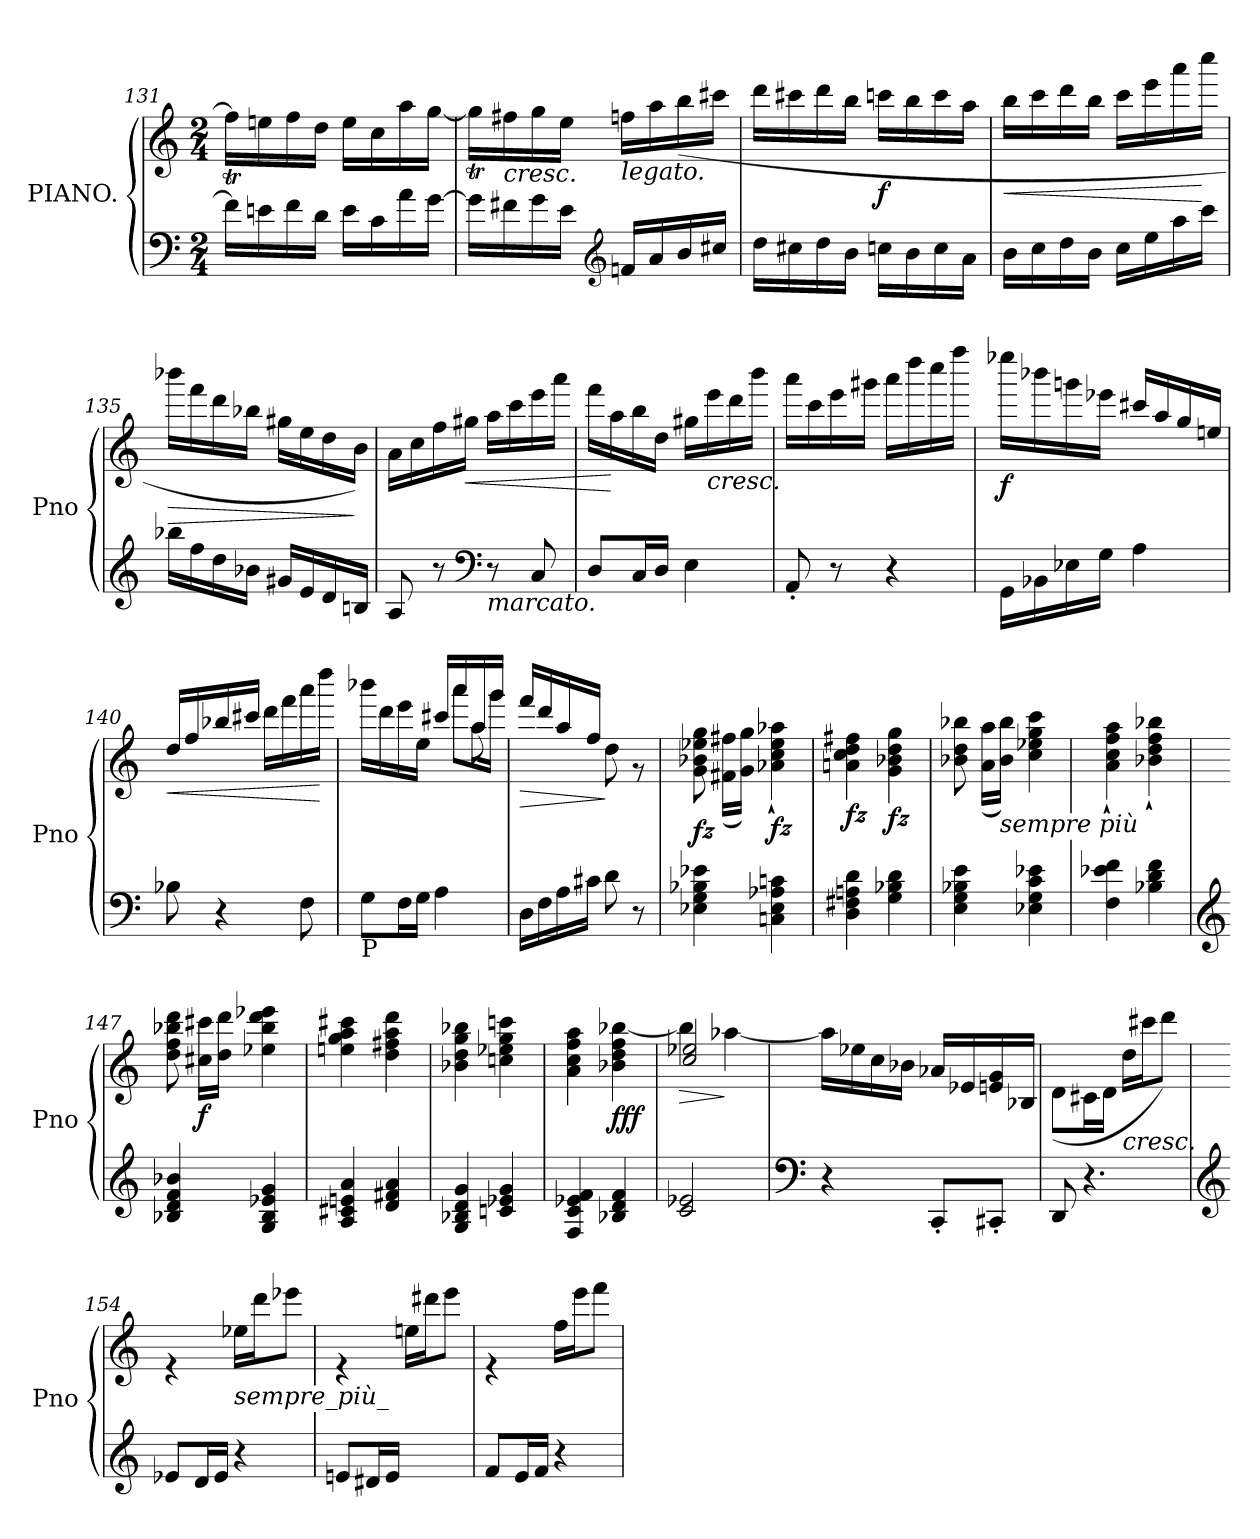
**kern	**kern	**dynam
*part1	*part1	*part1
*staff2	*staff1	*staff1/2
*I"PIANO.	*	*
*I'Pno	*	*
!!LO:LB:g=z
*clefF4	*clefG2	*
*k[]	*k[]	*
*M2/4	*M2/4	*
=131	=131	=131
*	*^	*
16f\LL]	2ryy	16ffT\LL]	.
16en\	.	16een\	.
16f\	.	16ff\	.
16d\JJ	.	16dd\JJ	.
16e\LL	.	16ee\LL	.
16c\	.	16cc\	.
16a\	.	16aa\	.
[16g\JJ	.	[16gg\JJ	.
=132	=132	=132	=132
16g\LL]	2ryy	16ggT\LL]	.
!	!	!LO:TX:b:i:t=cresc.	!
16f#X\	.	16ff#X\	.
16g\	.	16gg\	.
16e\JJ	.	16ee\JJ	.
*clefG2	*	*	*
!	!	!LO:TX:b:i:t=legato.	!
16fn/LL	.	16ffn\LL	.
16a/	.	16aa\	.
16b/	.	(>16bb\	.
16cc#X/JJ	.	16ccc#X\JJ	.
=133	=133	=133	=133
16dd\LL	2ryy	16ddd\LL	.
16cc#X\	.	16ccc#X\	.
16dd\	.	16ddd\	.
16b\JJ	.	16bb\JJ	.
!	!	!	!LO:DY:b
16ccn\LL	.	16cccn\LL	f
16b\	.	16bb\	.
16cc\	.	16ccc\	.
16a\JJ	.	16aa\JJ	.
=134	=134	=134	=134
!	!	!	!LO:HP:b
16b\LL	2ryy	16bb\LL	<
16cc\	.	16ccc\	.
16dd\	.	16ddd\	.
16b\JJ	.	16bb\JJ	.
16cc\LL	.	16ccc\LL	.
16ee\	.	16eee\	.
16aa\	.	16aaa\	.
16ccc\JJ	.	16cccc\JJ	[
!!LO:PB:g=z	!!
=135	=135	=135	=135
!	!	!	!LO:HP:b
16bb-X\LL	2ryy	16bbb-X\LL	>
16ff\	.	16fff\	.
16dd\	.	16ddd\	.
16b-X\JJ	.	16bb-X\JJ	.
16g#X/LL	.	16gg#X\LL	.
16e/	.	16ee\	.
16d/	.	16dd\	.
16Bn/JJ	.	16b\JJ)	]
=136	=136	=136	=136
8A/	2ryy	16a\LL	.
.	.	16cc\	.
8r	.	16ff\	.
!	!	!	!LO:HP:b
.	.	16gg#X\JJ	<
*clefF4	*	*	*
!LO:TX:b:i:t=marcato.	!	!	!
8r	.	16aa\LL	.
.	.	16ccc\	.
8C/	.	16eee\	.
.	.	16aaa\JJ	.
=137	=137	=137	=137
8D/L	2ryy	16fff\LL	.
.	.	16aa\	[
16C/L	.	16bb\	.
16D/JJ	.	16dd\JJ	.
4E\	.	16gg#X\LL	.
!	!	!LO:TX:b:i:t=cresc.	!
.	.	16eee\	.
.	.	16ddd\	.
.	.	16bbb\JJ	.
=138	=138	=138	=138
8AA'/	2ryy	16aaa\LL	.
.	.	16ccc\	.
8r	.	16eee\	.
.	.	16ggg#X\JJ	.
4r	.	16aaa\LL	.
.	.	16dddd\	.
.	.	16cccc\	.
.	.	16ffff\JJ	.
!!LO:LB:g=z	!!
=139	=139	=139	=139
!	!	!	!LO:DY:b
16GG\LL	2ryy	16eeee-X\LL	f
16BB-X\	.	16bbb-X\	.
16E-X\	.	16gggn\	.
16G\JJ	.	16eee-X\JJ	.
4A\	.	16ccc#X/LL	.
.	.	16aa/	.
.	.	16gg/	.
.	.	16een/JJ	.
=140	=140	=140	=140
!	!	!	!LO:HP:b
8B-X\	2ryy	16dd/LL	<
.	.	16ff/	.
4r	.	16bb-X/	.
.	.	16ccc#X/JJ	.
.	.	16ddd\LL	.
.	.	16fff\	.
8F\	.	16aaa\	.
.	.	16dddd\JJ	[
=141	=141	=141	=141
*	*^	*^	*
!LO:TX:b:t=P	!	!	!	!	!
8G\L	4ryy	4reeeyy	16bbb-X\LL	4ryy	.
.	.	.	16ddd\	.	.
16F\L	.	.	16eee\	.	.
16G\JJ	.	.	16ee\JJ	.	.
4A\	16ryy	16ccc#X/LL	16rcccyy	8rAyy	.
.	16ryy	16aaa/	8aaa\L	.	.
.	8ryy	16aa/	.	8aa\	.
.	.	16ggg/JJ	16ggg\Jk	.	.
*	*	*	*v	*v	*
=142	=142	=142	=142	=142
!	!	!	!	!LO:HP:b
*	*	*v	*v	*
16D\LL	2ryy	16fff/LL	>
16F\	.	16ddd/	.
16A\	.	16aa/	.
16c#X\JJ	.	16ff/JJ	.
8d\	.	8dd\	]
8r	.	8r	.
!!LO:LB:g=z	!!
=143	=143	=143	=143
!	!	!	!LO:DY:b
4E-X\ 4G\ 4B-X\ 4e-X\	2ryy	8g\ 8b-X\ 8ee-X\ 8gg\	fz
.	.	(>16f#X\ 16ff#X\LL	.
.	.	16g\ 16gg\JJ)	.
!	!	!	!LO:DY:b
4Cn\ 4E-\ 4A-X\ 4cn\	.	4a-X\` 4cc\` 4ee-\` 4aa-X\`	fz
=144	=144	=144	=144
!	!	!	!LO:DY:b
4D\ 4F#X\ 4An\ 4d\	2ryy	4an\ 4cc\ 4dd\ 4ff#X\	fz
!	!	!	!LO:DY:b
4G\ 4B-X\ 4d\	.	4g\ 4b-X\ 4dd\ 4gg\	fz
=145	=145	=145	=145
4E\ 4G\ 4B-X\ 4e\	2ryy	8b-X\ 8dd\ 8bb-X\	.
.	.	(>16a\ 16aa\LL	.
!	!	!LO:TX:b:i:t=sempre più	!
.	.	16b-\ 16bb-\JJ)	.
4E-X\ 4G\ 4c\ 4e-X\	.	4cc\ 4ee-X\ 4gg\ 4ccc\	.
=146	=146	=146	=146
4F\ 4e-X\ 4f\	2ryy	4a\` 4cc\` 4ff\` 4aa\`	.
4B-X\ 4d\ 4f\	.	4b-X\` 4dd\` 4ff\` 4bb-X\`	.
=147	=147	=147	=147
*clefG2	*	*	*
4B-X/ 4d/ 4f/ 4b-X/	2ryy	8dd\ 8ff\ 8bb-X\ 8ddd\	.
!	!	!	!LO:DY:b
.	.	16cc#X\ 16ccc#X\LL	f
.	.	16dd\ 16ddd\JJ	.
4G/ 4B-/ 4e-X/ 4g/	.	4ee-X\ 4bb-\ 4ddd\ 4eee-X\	.
=148	=148	=148	=148
4A/ 4c#X/ 4en/ 4a/	2ryy	4een\ 4gg\ 4aa\ 4ccc#X\	.
4d/ 4f#X/ 4a/	.	4dd\ 4ff#X\ 4aa\ 4ddd\	.
=149	=149	=149	=149
4G/ 4B-X/ 4d/ 4g/	2ryy	4b-X\ 4dd\ 4gg\ 4bb-X\	.
4cn/ 4e-X/ 4g/	.	4ccn\ 4ee-X\ 4gg\ 4cccn\	.
=150	=150	=150	=150
4F/ 4c/ 4e-X/ 4f/	2ryy	4a\ 4cc\ 4ff\ 4aa\	.
!	!	!	!LO:DY:b
4B-X/ 4d/ 4f/	.	4b-X\ 4dd\ 4ff\ [4bb-X\	fff
=151	=151	=151	=151
!	!	!	!LO:HP:b
*	*^	*^	*
2c/ 2e-X/	2ryy	4bb-\]	2cc/ 2ee-X/	4ryy	>
.	.	[4aa-X\	.	4ryy	]
*	*v	*v	*v	*v	*
!!LO:LB:g=z
=152	=152	=152
*clefF4	*	*
*	*^	*
4r	2ryy	16aa-\LL]	.
.	.	16ee-X\	.
.	.	16cc\	.
.	.	16b-X\JJ	.
8CC'/L	.	16a-X/LL	.
.	.	16e-X/	.
8CC#X'/J	.	16en/ 16g/	.
.	.	16B-X/JJ	.
=153	=153	=153	=153
8DD/	2ryy	(>8d\L	.
4.r	.	16c#X\L	.
.	.	16d\JJ	.
!	!	!LO:TX:b:i:t=cresc.	!
.	.	16dd\LL	.
.	.	16ccc#X\J	.
.	.	8ddd\J)	.
=154	=154	=154	=154
*clefG2	*	*	*
8e-X/L	2ryy	4r	.
16d/L	.	.	.
16e-/JJ	.	.	.
!	!	!LO:TX:b:i:t=sempre_più_	!
4r	.	16ee-X\LL	.
.	.	16ddd\J	.
.	.	8eee-X\J	.
=155	=155	=155	=155
8en/L	2ryy	4r	.
16d#X/L	.	.	.
16e/JJ	.	.	.
4ryy	.	16een\LL	.
.	.	16ddd#X\J	.
.	.	8eee\J	.
=156	=156	=156	=156
8f/L	2ryy	4r	.
16e/L	.	.	.
16f/JJ	.	.	.
4r	.	16ff\LL	.
.	.	16eee\J	.
.	.	8fff\J	.
*	*v	*v	*
=	=	=
*-	*-	*-
